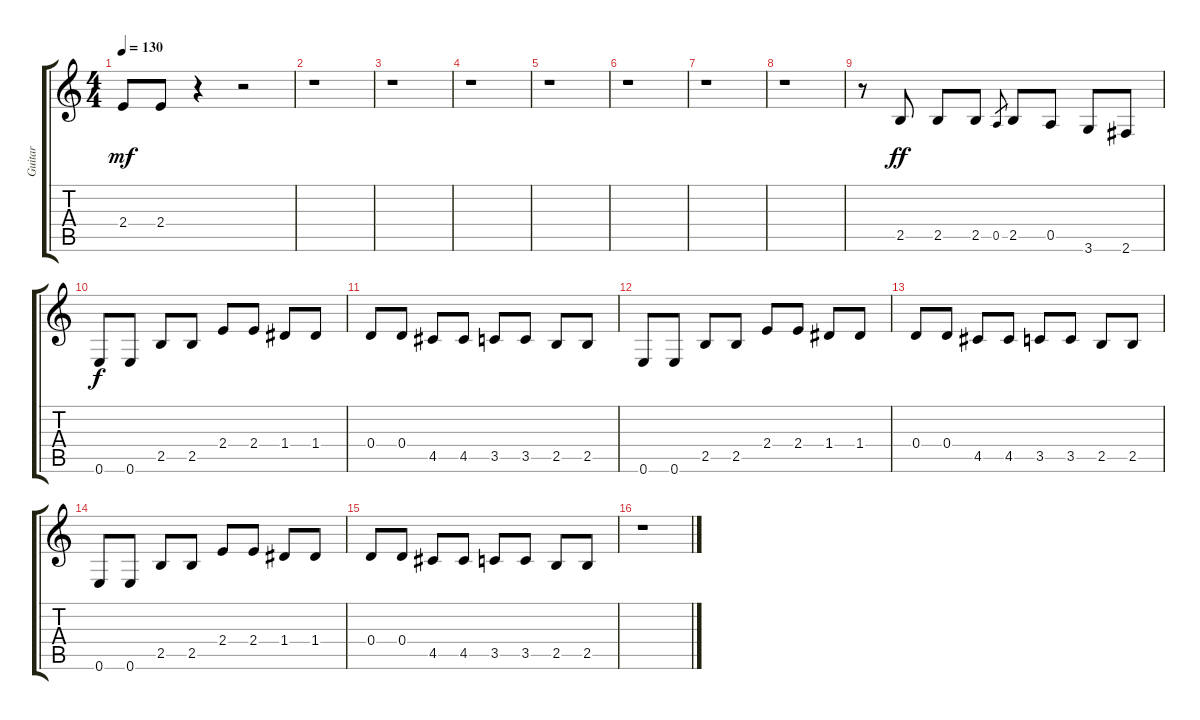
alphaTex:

\track ("Guitar" "Guitar") {instrument electricguitarmuted}
\staff {score tabs}
\tuning (E4 B3 G3 D3 A2 E2) {hide}
\ts (4 4)
\tempo 130
\clef g2
\ks c
2.4.8{dy mf} 2.4.8 r.4 r.2 |
r.1 |
r.1 |
r.1 |
r.1 |
r.1 |
r.1 |
r.1 |
r.8 2.5.8{dy ff} 2.5.8 2.5.8 0.5.8{gr} 2.5.8 0.5.8 3.6.8 2.6.8 |
0.6.8{dy f} 0.6.8 2.5.8 2.5.8 2.4.8 2.4.8 1.4.8 1.4.8 |
0.4.8 0.4.8 4.5.8 4.5.8 3.5.8 3.5.8 2.5.8 2.5.8 |
0.6.8 0.6.8 2.5.8 2.5.8 2.4.8 2.4.8 1.4.8 1.4.8 |
0.4.8 0.4.8 4.5.8 4.5.8 3.5.8 3.5.8 2.5.8 2.5.8 |
0.6.8 0.6.8 2.5.8 2.5.8 2.4.8 2.4.8 1.4.8 1.4.8 |
0.4.8 0.4.8 4.5.8 4.5.8 3.5.8 3.5.8 2.5.8 2.5.8 |
r.1
